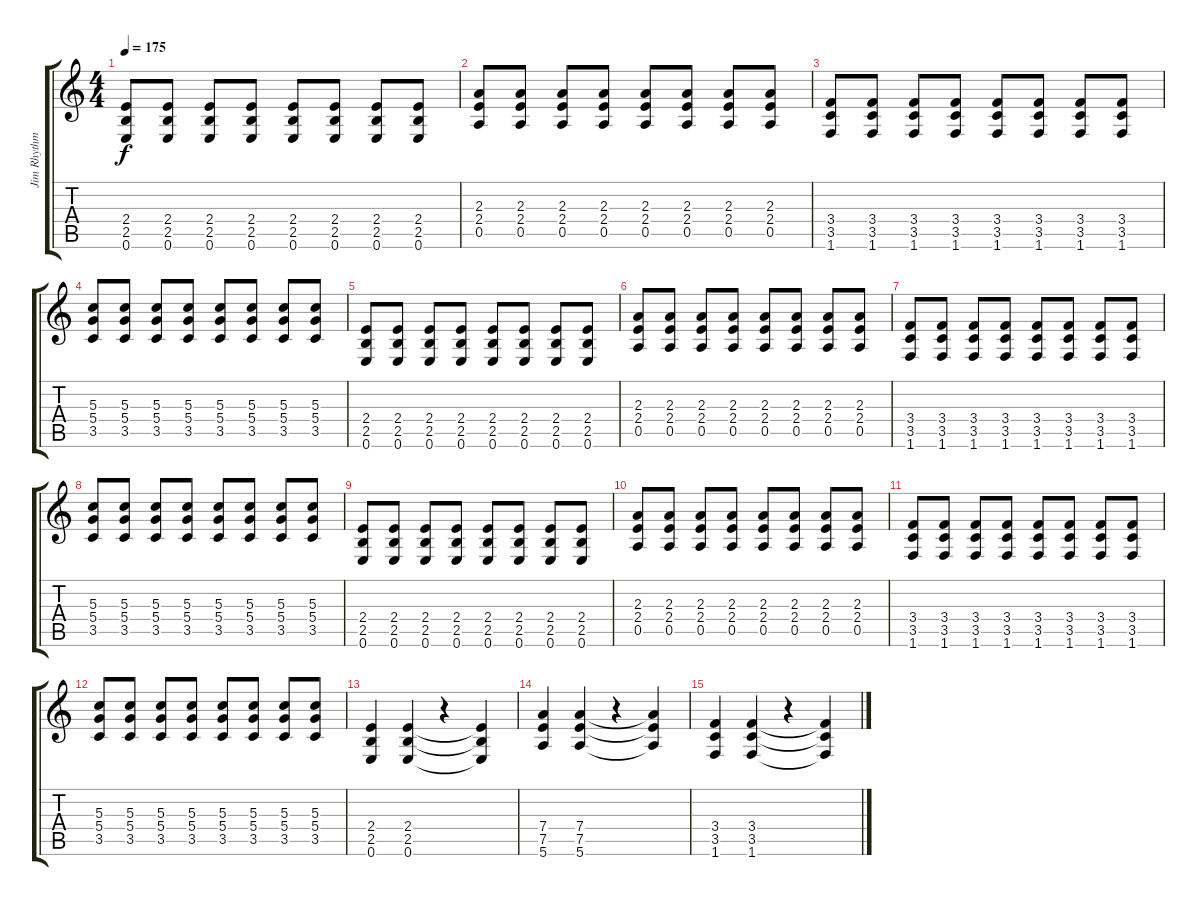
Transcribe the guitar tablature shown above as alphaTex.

\track ("Jim Rhythm 1" "Jim Rhythm") {instrument distortionguitar}
\staff {score tabs}
\tuning (E4 B3 G3 D3 A2 E2) {hide}
\ts (4 4)
\tempo 175
\clef g2
\ks c
(2.4 2.5 0.6).8{dy f} (2.4 2.5 0.6).8 (2.4 2.5 0.6).8 (2.4 2.5 0.6).8 (2.4 2.5 0.6).8 (2.4 2.5 0.6).8 (2.4 2.5 0.6).8 (2.4 2.5 0.6).8 |
(2.3 2.4 0.5).8 (2.3 2.4 0.5).8 (2.3 2.4 0.5).8 (2.3 2.4 0.5).8 (2.3 2.4 0.5).8 (2.3 2.4 0.5).8 (2.3 2.4 0.5).8 (2.3 2.4 0.5).8 |
(3.4 3.5 1.6).8 (3.4 3.5 1.6).8 (3.4 3.5 1.6).8 (3.4 3.5 1.6).8 (3.4 3.5 1.6).8 (3.4 3.5 1.6).8 (3.4 3.5 1.6).8 (3.4 3.5 1.6).8 |
(5.3 5.4 3.5).8 (5.3 5.4 3.5).8 (5.3 5.4 3.5).8 (5.3 5.4 3.5).8 (5.3 5.4 3.5).8 (5.3 5.4 3.5).8 (5.3 5.4 3.5).8 (5.3 5.4 3.5).8 |
(2.4 2.5 0.6).8 (2.4 2.5 0.6).8 (2.4 2.5 0.6).8 (2.4 2.5 0.6).8 (2.4 2.5 0.6).8 (2.4 2.5 0.6).8 (2.4 2.5 0.6).8 (2.4 2.5 0.6).8 |
(2.3 2.4 0.5).8 (2.3 2.4 0.5).8 (2.3 2.4 0.5).8 (2.3 2.4 0.5).8 (2.3 2.4 0.5).8 (2.3 2.4 0.5).8 (2.3 2.4 0.5).8 (2.3 2.4 0.5).8 |
(3.4 3.5 1.6).8 (3.4 3.5 1.6).8 (3.4 3.5 1.6).8 (3.4 3.5 1.6).8 (3.4 3.5 1.6).8 (3.4 3.5 1.6).8 (3.4 3.5 1.6).8 (3.4 3.5 1.6).8 |
(5.3 5.4 3.5).8 (5.3 5.4 3.5).8 (5.3 5.4 3.5).8 (5.3 5.4 3.5).8 (5.3 5.4 3.5).8 (5.3 5.4 3.5).8 (5.3 5.4 3.5).8 (5.3 5.4 3.5).8 |
(2.4 2.5 0.6).8 (2.4 2.5 0.6).8 (2.4 2.5 0.6).8 (2.4 2.5 0.6).8 (2.4 2.5 0.6).8 (2.4 2.5 0.6).8 (2.4 2.5 0.6).8 (2.4 2.5 0.6).8 |
(2.3 2.4 0.5).8 (2.3 2.4 0.5).8 (2.3 2.4 0.5).8 (2.3 2.4 0.5).8 (2.3 2.4 0.5).8 (2.3 2.4 0.5).8 (2.3 2.4 0.5).8 (2.3 2.4 0.5).8 |
(3.4 3.5 1.6).8 (3.4 3.5 1.6).8 (3.4 3.5 1.6).8 (3.4 3.5 1.6).8 (3.4 3.5 1.6).8 (3.4 3.5 1.6).8 (3.4 3.5 1.6).8 (3.4 3.5 1.6).8 |
(5.3 5.4 3.5).8 (5.3 5.4 3.5).8 (5.3 5.4 3.5).8 (5.3 5.4 3.5).8 (5.3 5.4 3.5).8 (5.3 5.4 3.5).8 (5.3 5.4 3.5).8 (5.3 5.4 3.5).8 |
(2.4 2.5 0.6).4 (2.4 2.5 0.6).4 r.4 (2.4{t} 2.5{t} 0.6{t}).4 |
(7.4 7.5 5.6).4 (7.4 7.5 5.6).4 r.4 (7.4{t} 7.5{t} 5.6{t}).4 |
(3.4 3.5 1.6).4 (3.4 3.5 1.6).4 r.4 (3.4{t} 3.5{t} 1.6{t}).4
